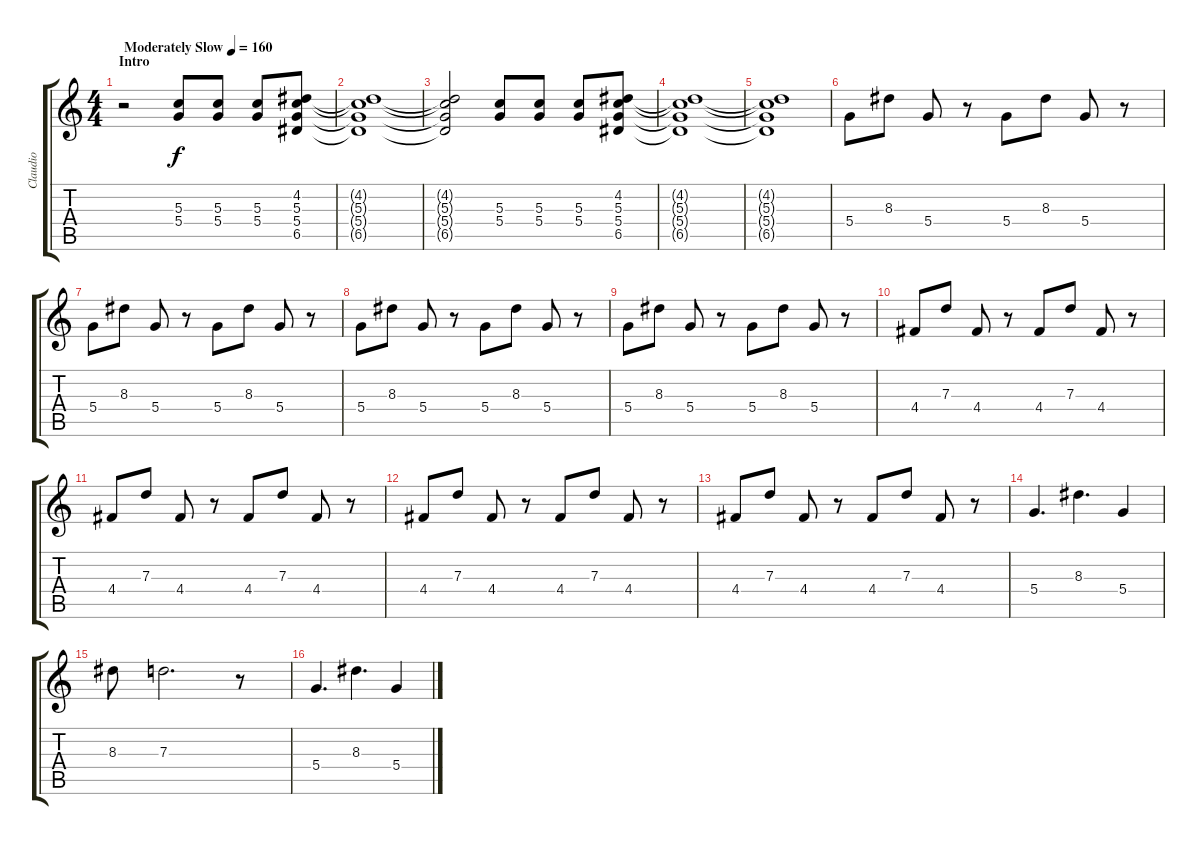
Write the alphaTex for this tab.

\track ("Claudio" "Claudio") {instrument overdrivenguitar}
\staff {score tabs}
\tuning (E4 B3 G3 D3 A2 D2) {hide}
\ts (4 4)
\section ("" "Intro")
\tempo (160 "Moderately Slow")
\clef g2
\ks c
r.2{dy f instrument overdrivenguitar} (5.3 5.4).8 (5.3 5.4).8 (5.3 5.4).8 (4.2 5.3 5.4 6.5).8 |
(4.2{t} 5.3{t} 5.4{t} 6.5{t}).1 |
(4.2{t} 5.3{t} 5.4{t} 6.5{t}).2 (5.3 5.4).8 (5.3 5.4).8 (5.3 5.4).8 (4.2 5.3 5.4 6.5).8 |
(4.2{t} 5.3{t} 5.4{t} 6.5{t}).1 |
(4.2{t} 5.3{t} 5.4{t} 6.5{t}).1 |
5.4.8 8.3.8 5.4.8 r.8 5.4.8 8.3.8 5.4.8 r.8 |
5.4.8 8.3.8 5.4.8 r.8 5.4.8 8.3.8 5.4.8 r.8 |
5.4.8 8.3.8 5.4.8 r.8 5.4.8 8.3.8 5.4.8 r.8 |
5.4.8 8.3.8 5.4.8 r.8 5.4.8 8.3.8 5.4.8 r.8 |
4.4.8 7.3.8 4.4.8 r.8 4.4.8 7.3.8 4.4.8 r.8 |
4.4.8 7.3.8 4.4.8 r.8 4.4.8 7.3.8 4.4.8 r.8 |
4.4.8 7.3.8 4.4.8 r.8 4.4.8 7.3.8 4.4.8 r.8 |
4.4.8 7.3.8 4.4.8 r.8 4.4.8 7.3.8 4.4.8 r.8 |
5.4.4{d} 8.3.4{d} 5.4.4 |
8.3.8 7.3.2{d} r.8 |
5.4.4{d} 8.3.4{d} 5.4.4
